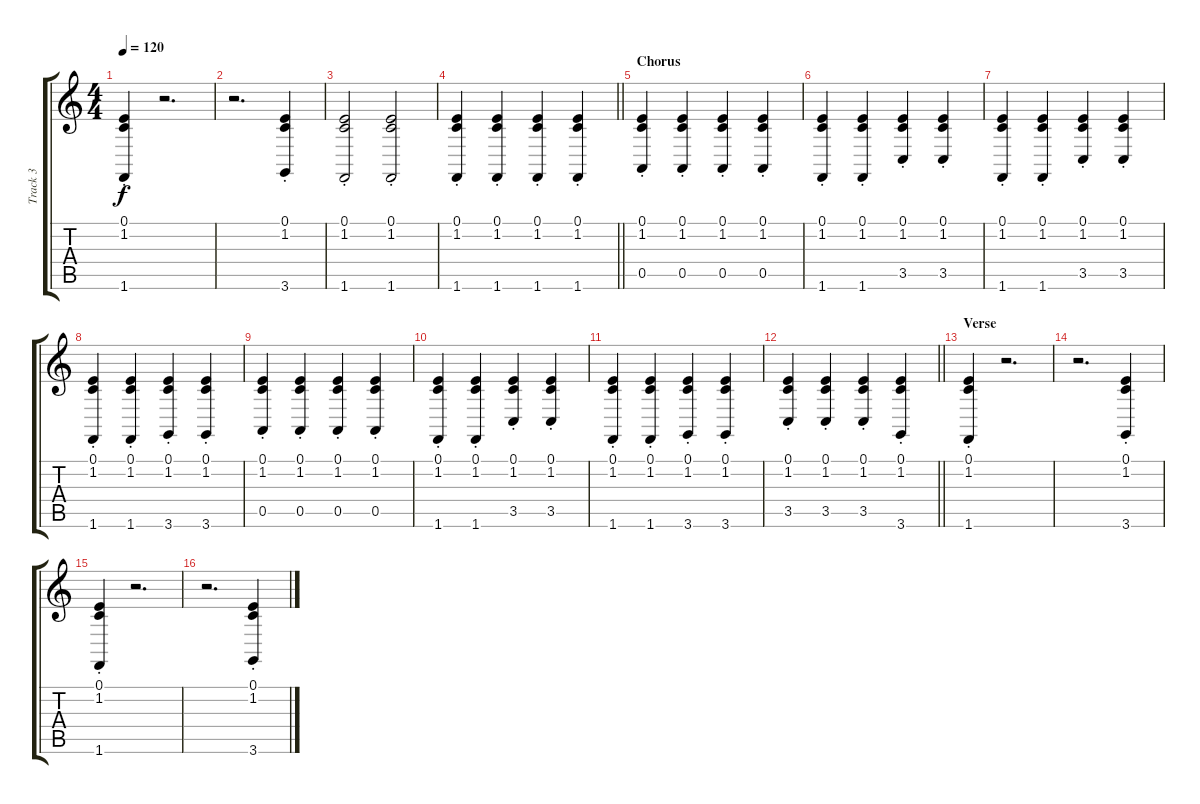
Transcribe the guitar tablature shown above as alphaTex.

\track ("Track 3" "Track 3") {instrument electricgrandpiano}
\staff {score tabs}
\tuning (E4 B3 G3 D3 A2 E2) {hide}
\ts (4 4)
\tempo 120
\clef g2
\ks c
(0.1 1.2{st} 1.6).4{dy f} r.2{d} |
r.2{d} (0.1 1.2{st} 3.6).4 |
(0.1 1.2{st} 1.6).2 (0.1 1.2{st} 1.6).2 |
\barLineRight lightlight
(0.1 1.2{st} 1.6).4 (0.1 1.2{st} 1.6).4 (0.1 1.2{st} 1.6).4 (0.1 1.2{st} 1.6).4 |
\section ("" "Chorus")
(0.1{st} 1.2{st} 0.5{st}).4 (0.1{st} 1.2{st} 0.5{st}).4 (0.1{st} 1.2{st} 0.5{st}).4 (0.1{st} 1.2{st} 0.5{st}).4 |
(0.1{st} 1.2{st} 1.6{st}).4 (0.1{st} 1.2{st} 1.6{st}).4 (0.1{st} 1.2{st} 3.5{st}).4 (0.1{st} 1.2{st} 3.5{st}).4 |
(0.1{st} 1.2{st} 1.6{st}).4 (0.1{st} 1.2{st} 1.6{st}).4 (0.1{st} 1.2{st} 3.5{st}).4 (0.1{st} 1.2{st} 3.5{st}).4 |
(0.1{st} 1.2{st} 1.6{st}).4 (0.1{st} 1.2{st} 1.6{st}).4 (0.1{st} 1.2{st} 3.6).4 (0.1{st} 1.2{st} 3.6).4 |
(0.1{st} 1.2{st} 0.5{st}).4 (0.1{st} 1.2{st} 0.5{st}).4 (0.1{st} 1.2{st} 0.5{st}).4 (0.1{st} 1.2{st} 0.5{st}).4 |
(0.1{st} 1.2{st} 1.6{st}).4 (0.1{st} 1.2{st} 1.6{st}).4 (0.1{st} 1.2{st} 3.5{st}).4 (0.1{st} 1.2{st} 3.5{st}).4 |
(0.1{st} 1.2{st} 1.6{st}).4 (0.1{st} 1.2{st} 1.6{st}).4 (0.1{st} 1.2{st} 3.6).4 (0.1{st} 1.2{st} 3.6).4 |
\barLineRight lightlight
(0.1{st} 1.2{st} 3.5{st}).4 (0.1{st} 1.2{st} 3.5{st}).4 (0.1{st} 1.2{st} 3.5{st}).4 (0.1{st} 1.2{st} 3.6).4 |
\section ("" "Verse")
(0.1 1.2{st} 1.6).4 r.2{d} |
r.2{d} (0.1 1.2{st} 3.6).4 |
(0.1 1.2{st} 1.6).4 r.2{d} |
r.2{d} (0.1 1.2{st} 3.6).4
